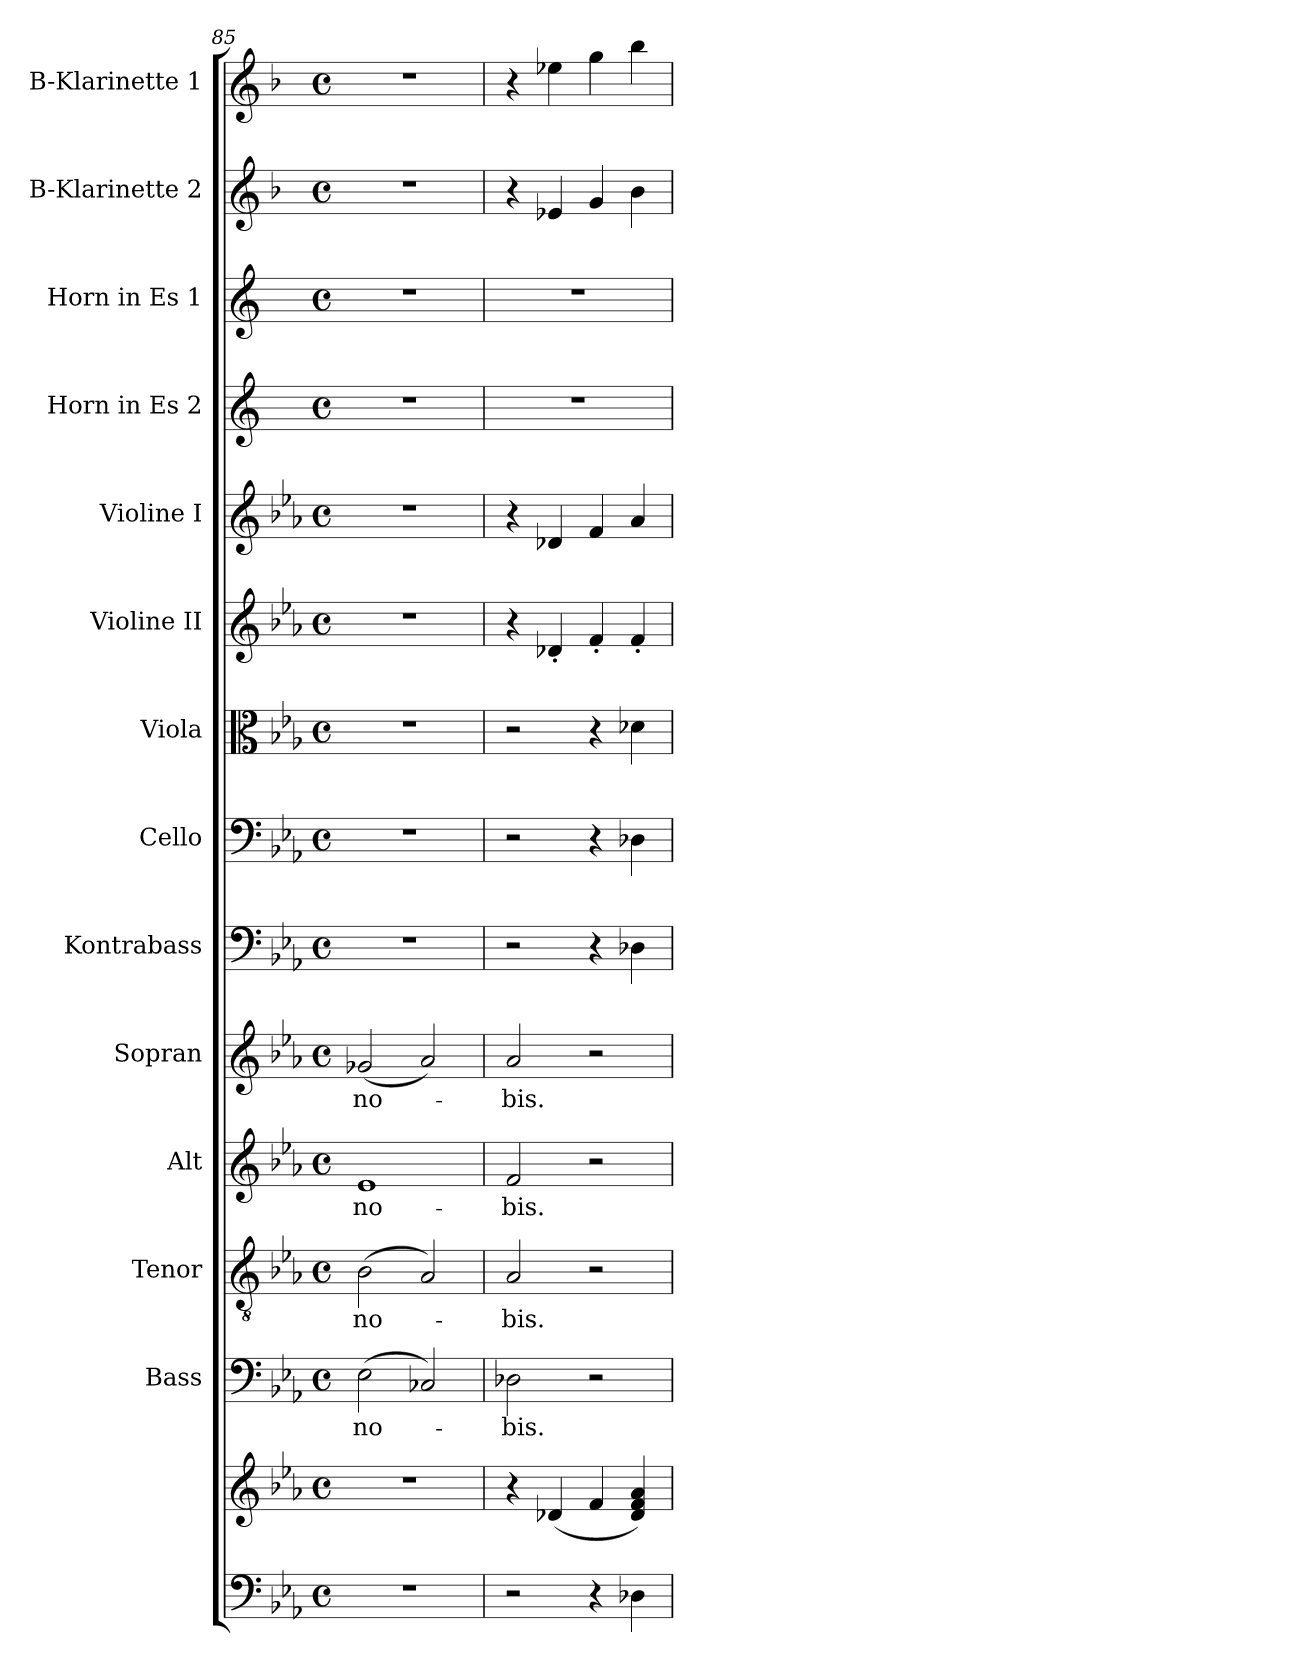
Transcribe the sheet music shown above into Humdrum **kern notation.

**kern	**kern	**kern	**text	**kern	**text	**kern	**text	**kern	**text	**kern	**kern	**kern	**kern	**kern	**kern	**kern	**kern	**kern
*part14	*part14	*part13	*part13	*part12	*part12	*part11	*part11	*part10	*part10	*part9	*part8	*part7	*part6	*part5	*part4	*part3	*part2	*part1
*staff15	*staff14	*staff13	*staff13	*staff12	*staff12	*staff11	*staff11	*staff10	*staff10	*staff9	*staff8	*staff7	*staff6	*staff5	*staff4	*staff3	*staff2	*staff1
*	*	*I"Bass	*	*I"Tenor	*	*I"Alt	*	*I"Sopran	*	*I"Kontrabass	*I"Cello	*I"Viola	*I"Violine II	*I"Violine I	*I"Horn in Es 2	*I"Horn in Es 1	*I"B-Klarinette 2	*I"B-Klarinette 1
*	*	*I'B.	*	*I'T.	*	*I'A.	*	*I'S.	*	*I'Kb.	*	*I'Vla.	*I'Vl. II	*I'Vl. I	*I'Hrn. 2	*I'Hrn. 1	*I'Kl. 2	*I'Kl. 1
*clefF4	*clefG2	*clefF4	*	*clefGv2	*	*clefG2	*	*clefG2	*	*clefF4	*clefF4	*clefC3	*clefG2	*clefG2	*clefG2	*clefG2	*clefG2	*clefG2
*	*	*	*	*	*	*	*	*	*	*ITrd7c12	*	*	*	*	*ITrd5c9	*ITrd5c9	*ITrd1c2	*ITrd1c2
*k[b-e-a-]	*k[b-e-a-]	*k[b-e-a-]	*	*k[b-e-a-]	*	*k[b-e-a-]	*	*k[b-e-a-]	*	*k[b-e-a-]	*k[b-e-a-]	*k[b-e-a-]	*k[b-e-a-]	*k[b-e-a-]	*k[b-e-a-]	*k[b-e-a-]	*k[b-e-a-]	*k[b-e-a-]
*E-:	*E-:	*E-:	*	*E-:	*	*E-:	*	*E-:	*	*E-:	*E-:	*E-:	*E-:	*E-:	*E-:	*E-:	*E-:	*E-:
*M4/4	*M4/4	*M4/4	*	*M4/4	*	*M4/4	*	*M4/4	*	*M4/4	*M4/4	*M4/4	*M4/4	*M4/4	*M4/4	*M4/4	*M4/4	*M4/4
*met(c)	*met(c)	*met(c)	*	*met(c)	*	*met(c)	*	*met(c)	*	*met(c)	*met(c)	*met(c)	*met(c)	*met(c)	*met(c)	*met(c)	*met(c)	*met(c)
=85	=85	=85	=85	=85	=85	=85	=85	=85	=85	=85	=85	=85	=85	=85	=85	=85	=85	=85
!	!	!	!LO:LY:b	!	!LO:LY:b	!	!LO:LY:b	!	!LO:LY:b	!	!	!	!	!	!	!	!	!
1r	1r	(>2E-\	no-	(>2B-\	no-	1e-	no-	(<2g-X/	no-	1r	1r	1r	1r	1r	1r	1r	1r	1r
.	.	2C-X/)	.	2A-/)	.	.	.	2a-/)	.	.	.	.	.	.	.	.	.	.
=86	=86	=86	=86	=86	=86	=86	=86	=86	=86	=86	=86	=86	=86	=86	=86	=86	=86	=86
!	!	!	!LO:LY:b	!	!LO:LY:b	!	!LO:LY:b	!	!LO:LY:b	!	!	!	!	!	!	!	!	!
2r	4r	2D-X\	-bis.	2A-/	-bis.	2f/	-bis.	2a-/	-bis.	2r	2r	2r	4r	4r	1r	1r	4r	4r
.	(4d-X/	.	.	.	.	.	.	.	.	.	.	.	4d-X'</	4d-X/	.	.	4d-X/	4dd-X\
4r	4f/	2r	.	2r	.	2r	.	2r	.	4r	4r	4r	4f'</	4f/	.	.	4f/	4ff\
4D-X\	4d-/ 4f/ 4a-/)	.	.	.	.	.	.	.	.	4DD-X\	4D-X\	4d-X\	4f'</	4a-/	.	.	4a-\	4aa-\
=	=	=	=	=	=	=	=	=	=	=	=	=	=	=	=	=	=	=
*-	*-	*-	*-	*-	*-	*-	*-	*-	*-	*-	*-	*-	*-	*-	*-	*-	*-	*-
